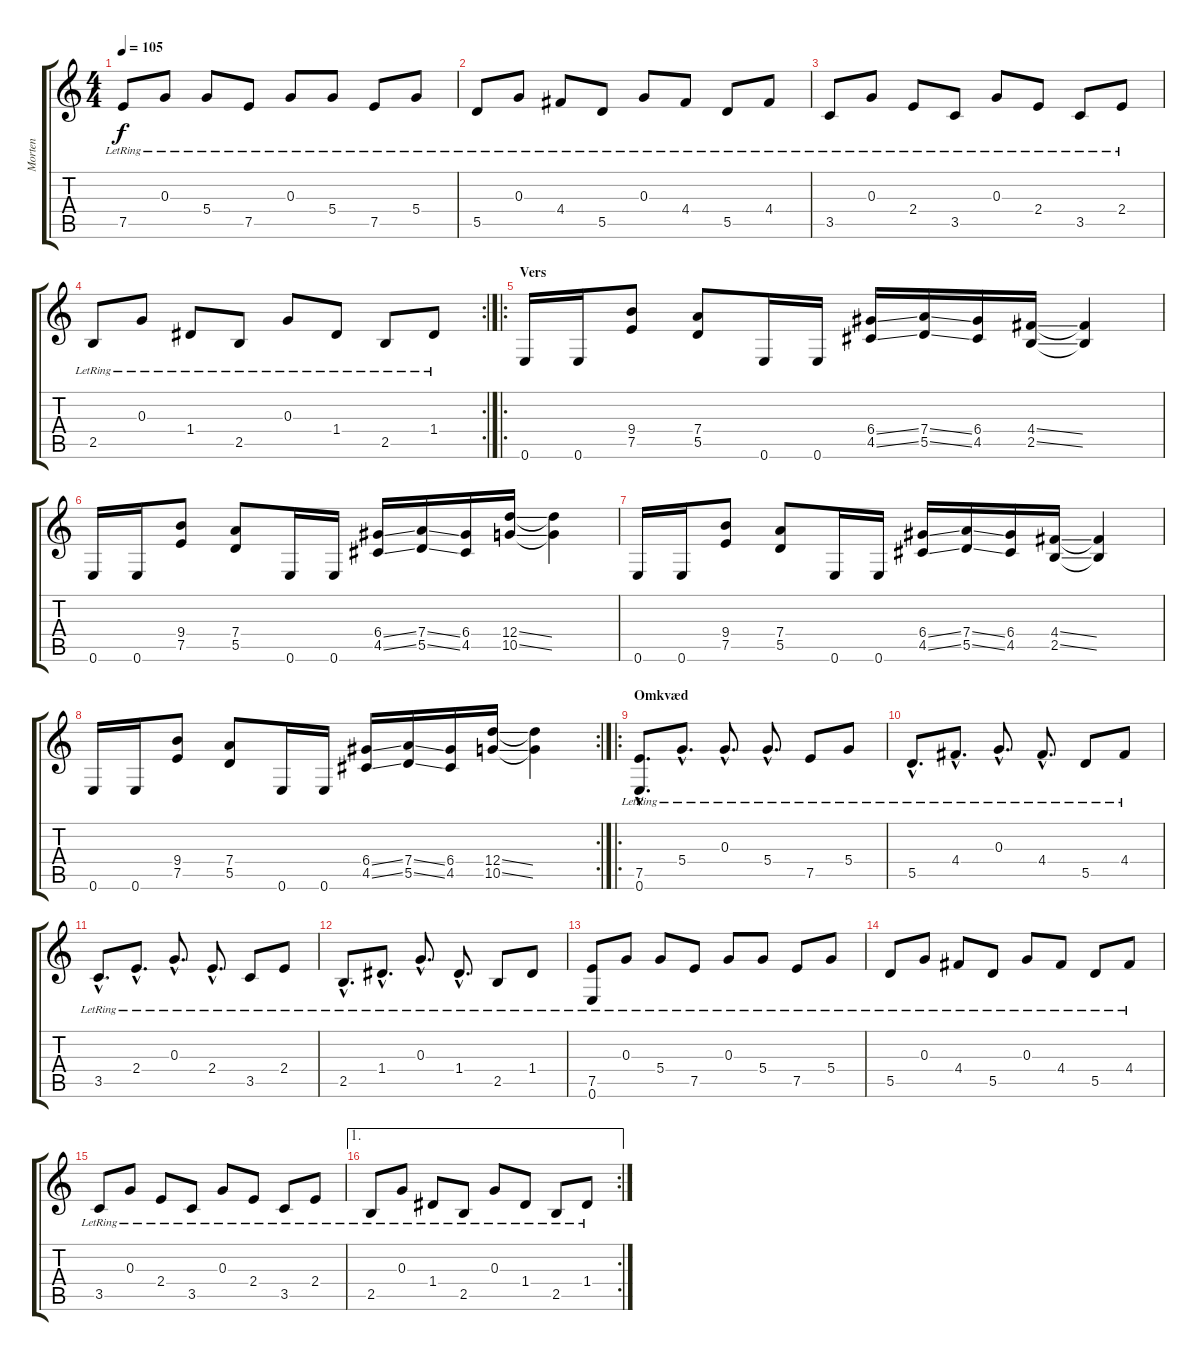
\track ("Morten" "Morten") {instrument distortionguitar}
\staff {score tabs}
\tuning (E4 B3 G3 D3 A2 E2) {hide}
\ts (4 4)
\tempo 105
\clef g2
\ks c
7.5{lr}.8{dy f} 0.3{lr}.8 5.4{lr}.8 7.5{lr}.8 0.3{lr}.8 5.4{lr}.8 7.5{lr}.8 5.4{lr}.8 |
5.5{lr}.8 0.3{lr}.8 4.4{lr}.8 5.5{lr}.8 0.3{lr}.8 4.4{lr}.8 5.5{lr}.8 4.4{lr}.8 |
3.5{lr}.8 0.3{lr}.8 2.4{lr}.8 3.5{lr}.8 0.3{lr}.8 2.4{lr}.8 3.5{lr}.8 2.4{lr}.8 |
\rc 2
2.5{lr}.8 0.3{lr}.8 1.4{lr}.8 2.5{lr}.8 0.3{lr}.8 1.4{lr}.8 2.5{lr}.8 1.4{lr}.8 |
\ro
\section ("" "Vers")
0.6.16{volume 16 instrument distortionguitar} 0.6.16 (9.4 7.5).8 (7.4 5.5).8 0.6.16 0.6.16 (6.4{ss} 4.5{ss}).16 (7.4{ss} 5.5{ss}).16 (6.4 4.5).16 (4.4{ss} 2.5{ss}).16 (4.4{t} 2.5{t}).4 |
0.6.16 0.6.16 (9.4 7.5).8 (7.4 5.5).8 0.6.16 0.6.16 (6.4{ss} 4.5{ss}).16 (7.4{ss} 5.5{ss}).16 (6.4 4.5).16 (12.4{ss} 10.5{ss}).16 (12.4{t} 10.5{t}).4 |
0.6.16 0.6.16 (9.4 7.5).8 (7.4 5.5).8 0.6.16 0.6.16 (6.4{ss} 4.5{ss}).16 (7.4{ss} 5.5{ss}).16 (6.4 4.5).16 (4.4{ss} 2.5{ss}).16 (4.4{t} 2.5{t}).4 |
\rc 2
0.6.16 0.6.16 (9.4 7.5).8 (7.4 5.5).8 0.6.16 0.6.16 (6.4{ss} 4.5{ss}).16 (7.4{ss} 5.5{ss}).16 (6.4 4.5).16 (12.4{ss} 10.5{ss}).16 (12.4{t} 10.5{t}).4 |
\ro
\section ("" "Omkvæd")
(7.5{hac lr} 0.6{hac lr}).8{d volume 16 instrument electricguitarclean} 5.4{hac lr}.8{d} 0.3{hac lr}.8{d} 5.4{hac lr}.8{d} 7.5{lr}.8 5.4{lr}.8 |
5.5{hac lr}.8{d} 4.4{hac lr}.8{d} 0.3{hac lr}.8{d} 4.4{hac lr}.8{d} 5.5{lr}.8 4.4{lr}.8 |
3.5{hac lr}.8{d} 2.4{hac lr}.8{d} 0.3{hac lr}.8{d} 2.4{hac lr}.8{d} 3.5{lr}.8 2.4{lr}.8 |
2.5{hac lr}.8{d} 1.4{hac lr}.8{d} 0.3{hac lr}.8{d} 1.4{hac lr}.8{d} 2.5{lr}.8 1.4{lr}.8 |
(7.5{lr} 0.6{lr}).8 0.3{lr}.8 5.4{lr}.8 7.5{lr}.8 0.3{lr}.8 5.4{lr}.8 7.5{lr}.8 5.4{lr}.8 |
5.5{lr}.8 0.3{lr}.8 4.4{lr}.8 5.5{lr}.8 0.3{lr}.8 4.4{lr}.8 5.5{lr}.8 4.4{lr}.8 |
3.5{lr}.8 0.3{lr}.8 2.4{lr}.8 3.5{lr}.8 0.3{lr}.8 2.4{lr}.8 3.5{lr}.8 2.4{lr}.8 |
\ae 1
\rc 2
2.5{lr}.8 0.3{lr}.8 1.4{lr}.8 2.5{lr}.8 0.3{lr}.8 1.4{lr}.8 2.5{lr}.8 1.4{lr}.8
